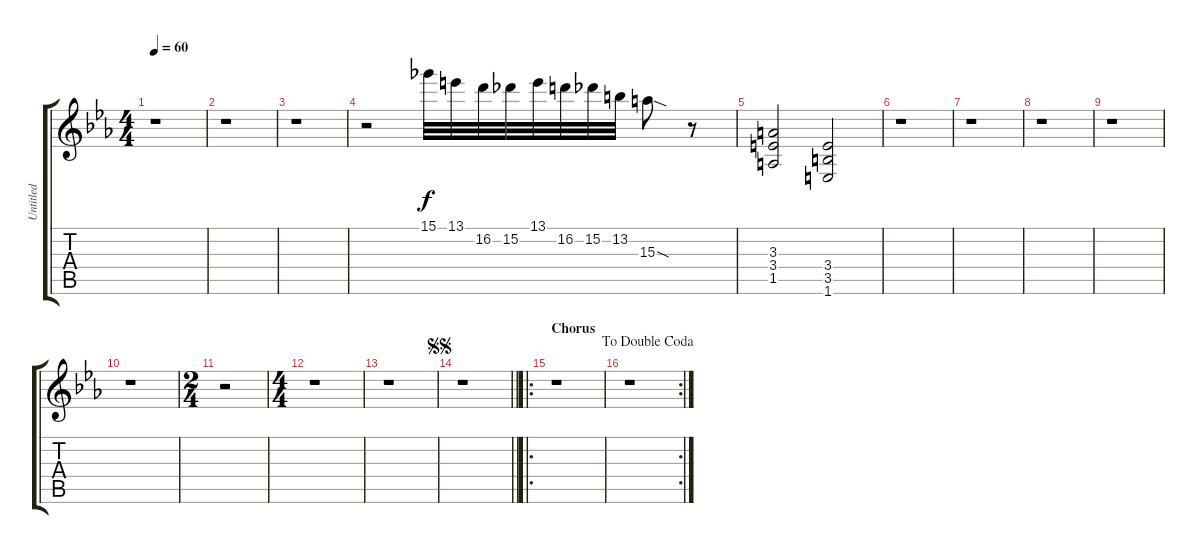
\track ("Untitled" "Untitled") {instrument distortionguitar}
\staff {score tabs}
\tuning (Eb4 Bb3 Gb3 Db3 Ab2 Eb2) {hide}
\ts (4 4)
\tempo 60
\clef g2
\ks eb
r.1{dy f} |
r.1 |
r.1 |
r.2 15.1.32 13.1.32 16.2.32 15.2.32 13.1.32 16.2.32 15.2.32 13.2.32 15.3{sod}.8 r.8 |
(3.3 3.4 1.5).2 (3.4 3.5 1.6).2 |
r.1 |
r.1 |
r.1 |
r.1 |
r.1 |
\ts (2 4)
r.2 |
\ts (4 4)
r.1 |
r.1 |
\jump segnosegno
\barLineRight lightlight
r.1 |
\ro
\section ("" "Chorus")
r.1 |
\rc 2
\jump dadoublecoda
r.1
